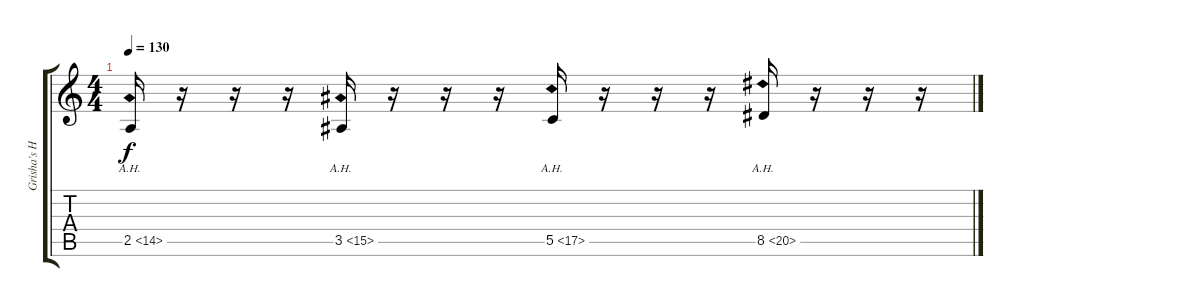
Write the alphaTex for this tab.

\track ("Grisha's Harmonic" "Grisha's H") {instrument guitarharmonics}
\staff {score tabs}
\tuning (D4 A3 F3 C3 G2 D2) {hide}
\ts (4 4)
\tempo 130
\clef g2
\ks c
2.5{ah 12}.16{dy f} r.16 r.16 r.16 3.5{ah 12}.16 r.16 r.16 r.16 5.5{ah 12}.16 r.16 r.16 r.16 8.5{ah 12}.16 r.16 r.16 r.16
